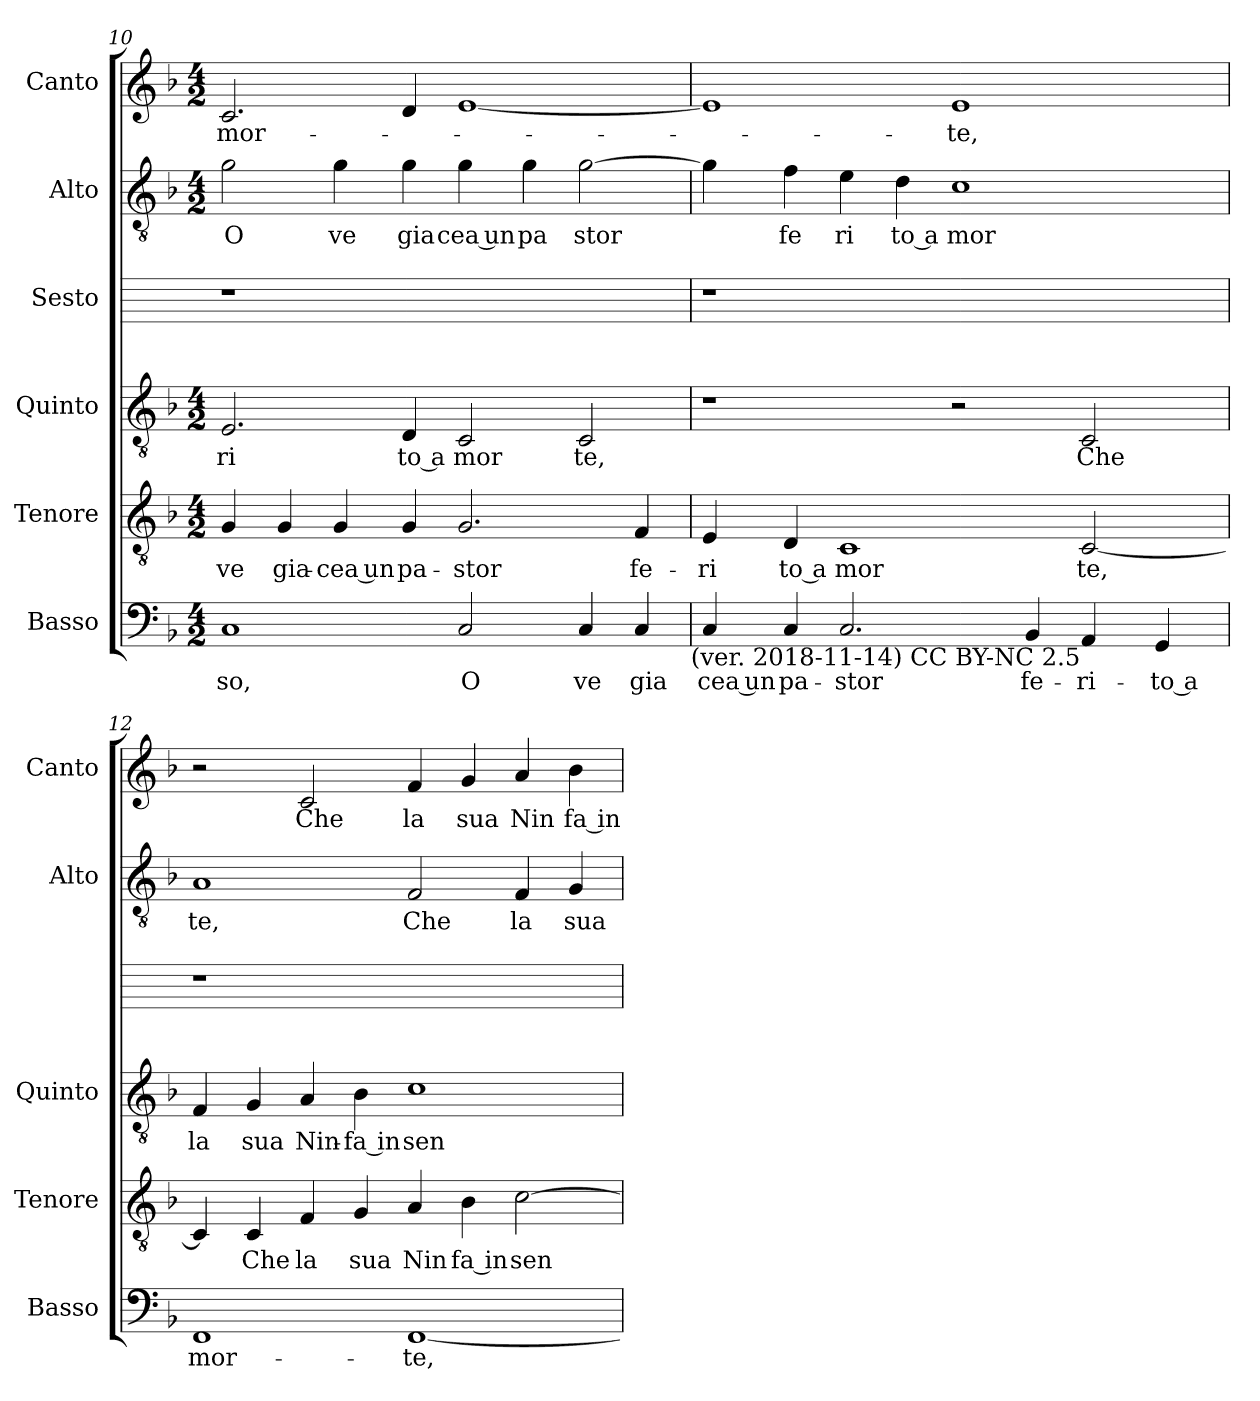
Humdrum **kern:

**kern	**text	**kern	**text	**kern	**text	**kern	**kern	**text	**kern	**text
*part6	*part6	*part5	*part5	*part4	*part4	*part3	*part2	*part2	*part1	*part1
*staff6	*staff6	*staff5	*staff5	*staff4	*staff4	*staff3	*staff2	*staff2	*staff1	*staff1
*I"Basso	*	*I"Tenore	*	*I"Quinto	*	*I"Sesto	*I"Alto	*	*I"Canto	*
*I'Basso	*	*I'Tenore	*	*I'Quinto	*	*	*I'Alto	*	*I'Canto	*
*clefF4	*	*clefGv2	*	*clefGv2	*	*	*clefGv2	*	*clefG2	*
*k[b-]	*	*k[b-]	*	*k[b-]	*	*	*k[b-]	*	*k[b-]	*
*F:	*	*F:	*	*F:	*	*	*F:	*	*F:	*
*M4/2	*	*M4/2	*	*M4/2	*	*	*M4/2	*	*M4/2	*
=10	=10	=10	=10	=10	=10	=10	=10	=10	=10	=10
!	!LO:LY:b:cj	!	!LO:LY:b:cj	!	!LO:LY:b:cj	!	!	!LO:LY:b:cj	!	!LO:LY:b
1C	so,	4G/	-ve	2.E/	ri	1r	2g\	O	2.c/	mor-
!	!	!	!LO:LY:b:cj	!	!	!	!	!	!	!
.	.	4G/	gia-	.	.	.	.	.	.	.
!	!	!	!LO:LY:b:rj	!	!	!	!	!LO:LY:b:cj	!	!
.	.	4G/	-cea un	.	.	.	4g\	ve	.	.
!	!	!	!LO:LY:b:cj	!	!LO:LY:b:rj	!	!	!LO:LY:b:cj	!	!
.	.	4G/	pa-	4D/	to a	.	4g\	gia	4d/	.
!	!LO:LY:b:cj	!	!LO:LY:b:cj	!	!LO:LY:b:cj	!	!	!LO:LY:b:rj	!	!
2C/	O	2.G/	-stor	2C/	mor	1ryy	4g\	cea un	[>1e	.
!	!	!	!	!	!	!	!	!LO:LY:b:cj	!	!
.	.	.	.	.	.	.	4g\	pa	.	.
!	!LO:LY:b:cj	!	!	!	!LO:LY:b:cj	!	!	!LO:LY:b	!	!
4C/	ve	.	.	2C/	te,	.	[>2g\	stor	.	.
!	!LO:LY:b:cj	!	!LO:LY:b:cj	!	!	!	!	!	!	!
4C/	gia	4F/	fe-	.	.	.	.	.	.	.
!LO:TX:b:t=(ver. 2018-11-14) CC BY-NC 2.5	!	!	!	!	!	!	!	!	!	!
!!LO:PB:g=z
=11	=11	=11	=11	=11	=11	=11	=11	=11	=11	=11
!	!LO:LY:b:rj	!	!LO:LY:b:cj	!	!	!	!	!	!	!
*	*	*	*	*	*	*	*	*	*^	*
4C/	cea un	4E/	-ri	1r	.	1r	4g\]	.	1e]	8ryy	.
.	.	.	.	.	.	.	.	.	.	64ryy	.
.	.	.	.	.	.	.	.	.	.	1ryy	.
!	!LO:LY:b:cj	!	!LO:LY:b:rj	!	!	!	!	!LO:LY:b:cj	!	!	!
4C/	pa-	4D/	to a	.	.	.	4f\	fe	.	.	.
!	!LO:LY:b:cj	!	!LO:LY:b:cj	!	!	!	!	!LO:LY:b:cj	!	!	!
2.C/	-stor	1C	mor	.	.	.	4e\	ri	.	.	.
!	!	!	!	!	!	!	!	!LO:LY:b:rj	!	!	!
.	.	.	.	.	.	.	4d\	to a	.	.	.
!	!	!	!	!	!	!	!	!LO:LY:b:cj	!	!	!LO:LY:b:cj
.	.	.	.	2r	.	1ryy	1c	mor	1e	.	-te,
.	.	.	.	.	.	.	.	.	.	2ryy	.
!	!LO:LY:b:cj	!	!	!	!	!	!	!	!	!	!
4BB-/	fe-	.	.	.	.	.	.	.	.	.	.
!	!LO:LY:b:cj	!	!LO:LY:b:cj	!	!LO:LY:b:cj	!	!	!	!	!	!
4AA/	-ri-	[<2C/	te,	2C/	Che	.	.	.	.	.	.
.	.	.	.	.	.	.	.	.	.	4ryy	.
!	!LO:LY:b:rj	!	!	!	!	!	!	!	!	!	!
4GG/	-to a	.	.	.	.	.	.	.	.	.	.
.	.	.	.	.	.	.	.	.	.	16..ryy	.
=12	=12	=12	=12	=12	=12	=12	=12	=12	=12	=12	=12
!	!LO:LY:b:cj	!	!	!	!LO:LY:b:cj	!	!	!LO:LY:b:cj	!	!	!
*	*	*	*	*	*	*	*	*	*v	*v	*
1FF	mor-	4C/]	.	4F/	la	1r	1A	te,	2r	.
!	!	!	!LO:LY:b:cj	!	!LO:LY:b:cj	!	!	!	!	!
.	.	4C/	Che	4G/	sua	.	.	.	.	.
!	!	!	!LO:LY:b:cj	!	!LO:LY:b:cj	!	!	!	!	!LO:LY:b:cj
.	.	4F/	la	4A/	Nin-	.	.	.	2c/	Che
!	!	!	!LO:LY:b:cj	!	!LO:LY:b:rj	!	!	!	!	!
.	.	4G/	sua	4B-\	-fa in	.	.	.	.	.
!	!LO:LY:b:cj	!	!LO:LY:b:cj	!	!LO:LY:b:cj	!	!	!LO:LY:b:cj	!	!LO:LY:b:cj
[<1FF	-te,	4A/	Nin	1c	sen	1ryy	2F/	Che	4f/	la
!	!	!	!LO:LY:b:rj	!	!	!	!	!	!	!LO:LY:b:cj
.	.	4B-\	fa in	.	.	.	.	.	4g/	sua
!	!	!	!LO:LY:b	!	!	!	!	!LO:LY:b:cj	!	!LO:LY:b:cj
.	.	[>2c\	sen	.	.	.	4F/	la	4a/	Nin
!	!	!	!	!	!	!	!	!LO:LY:b:cj	!	!LO:LY:b:rj
.	.	.	.	.	.	.	4G/	sua	4b-\	fa in
=	=	=	=	=	=	=	=	=	=	=
*-	*-	*-	*-	*-	*-	*-	*-	*-	*-	*-
